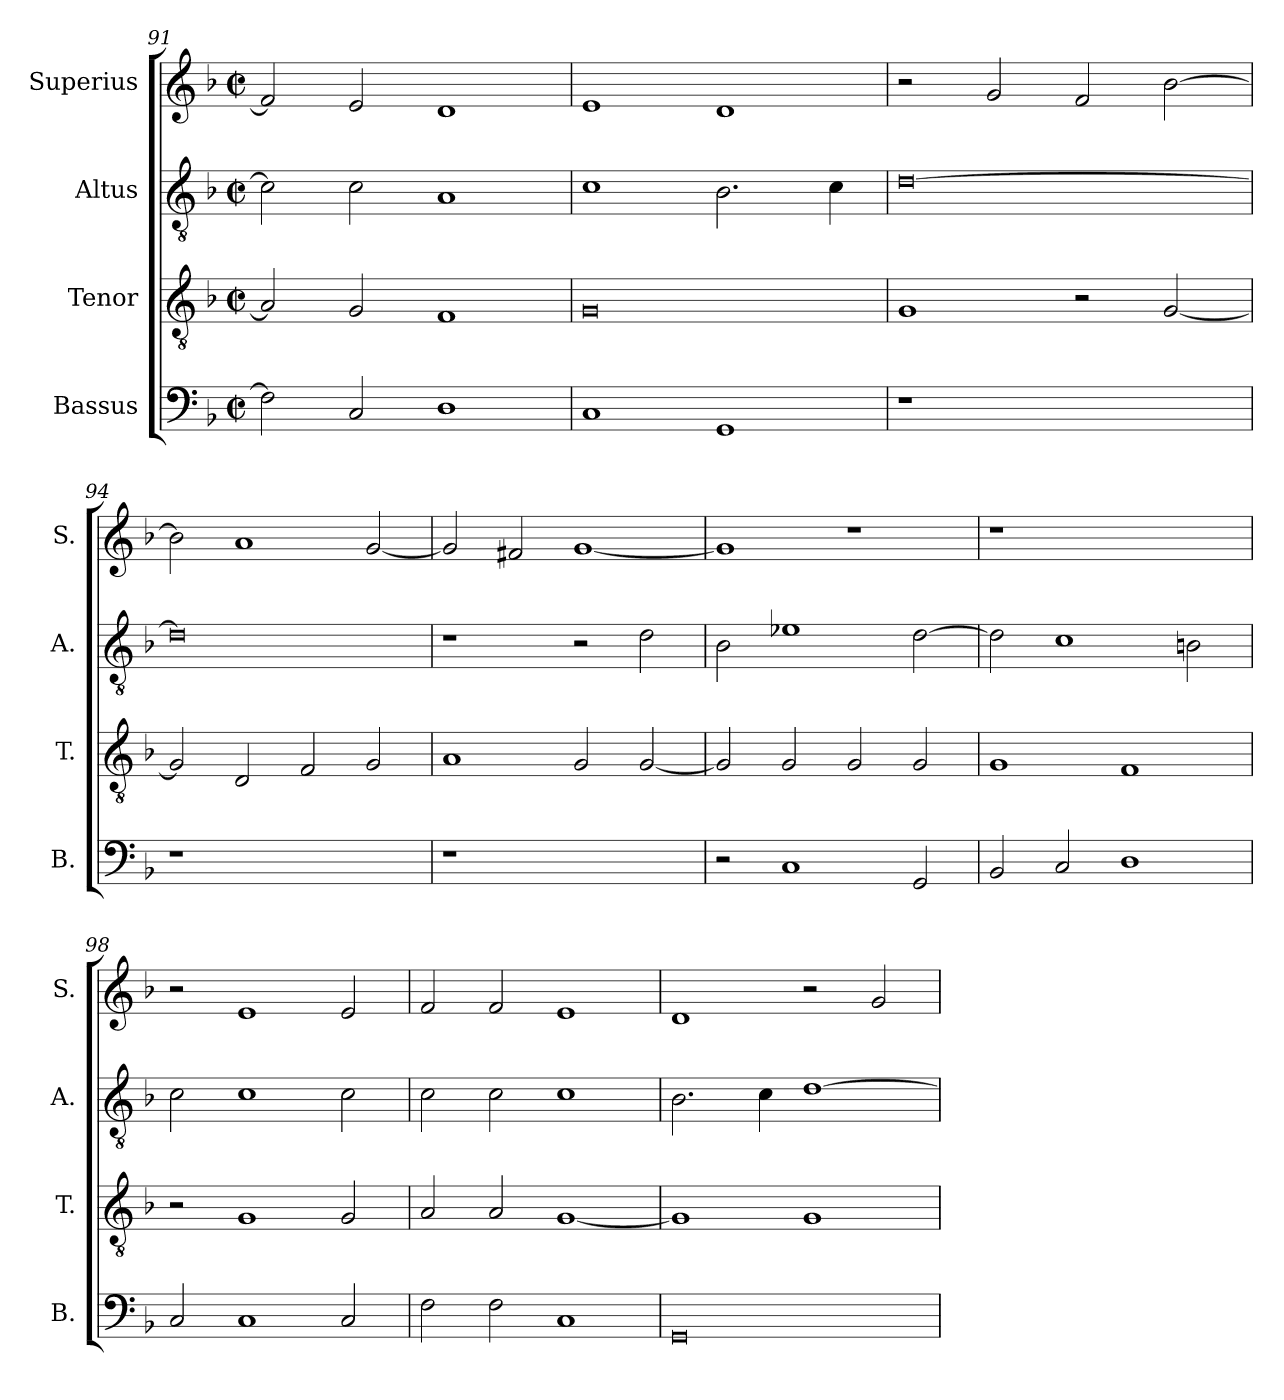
**kern	**kern	**kern	**kern
*part4	*part3	*part2	*part1
*staff4	*staff3	*staff2	*staff1
*I"Bassus	*I"Tenor	*I"Altus	*I"Superius
*I'B.	*I'T.	*I'A.	*I'S.
*clefF4	*clefGv2	*clefGv2	*clefG2
*	*ITrd7c12	*ITrd7c12	*
*k[b-]	*k[b-]	*k[b-]	*k[b-]
*F:	*F:	*F:	*F:
*M2/2	*M2/2	*M2/2	*M2/2
*met(c|)	*met(c|)	*met(c|)	*met(c|)
=91	=91	=91	=91
2Fi\]	2AAi/]	2Ci\]	2fi/]
2Ci/	2GGi/	2Ci\	2ei/
1Di	1FFi	1AAi	1di
!!LO:PB:g=z
=92	=92	=92	=92
1Ci	0GGi	1Ci	1ei
1GGi	.	2.BB-i\	1di
.	.	4Ci\	.
=93	=93	=93	=93
!LO:N:vis=1	!	!	!
1r	1GGi	[>0Di	2r
.	.	.	2gi/
1ryy	2r	.	2fi/
.	[<2GGi/	.	[>2b-i\
=94	=94	=94	=94
!LO:N:vis=1	!	!	!
1r	2GGi/]	0Di]	2b-i\]
.	2DDi/	.	1ai
1ryy	2FFi/	.	.
.	2GGi/	.	[<2gi/
=95	=95	=95	=95
!LO:N:vis=1	!	!	!
1r	1AAi	1r	2gi/]
.	.	.	2f#Xi/
1ryy	2GGi/	2r	[<1gi
.	[<2GGi/	2Di\	.
=96	=96	=96	=96
2r	2GGi/]	2BB-i\	1gi]
1Ci	2GGi/	1E-Xi	.
.	2GGi/	.	1r
2GGi/	2GGi/	[>2Di\	.
!!LO:LB:g=z
=97	=97	=97	=97
!	!	!	!LO:N:vis=1
2BB-i/	1GGi	2Di\]	1r
2Ci/	.	1Ci	.
1Di	1FFi	.	1ryy
.	.	2BBni\	.
=98	=98	=98	=98
2Ci/	2r	2Ci\	2r
1Ci	1GGi	1Ci	1ei
2Ci/	2GGi/	2Ci\	2ei/
=99	=99	=99	=99
2Fi\	2AAi/	2Ci\	2fi/
2Fi\	2AAi/	2Ci\	2fi/
1Ci	[<1GGi	1Ci	1ei
=100	=100	=100	=100
0GGi	1GGi]	2.BB-i\	1di
.	.	4Ci\	.
.	1GGi	[>1Di	2r
.	.	.	2gi/
=	=	=	=
*-	*-	*-	*-
